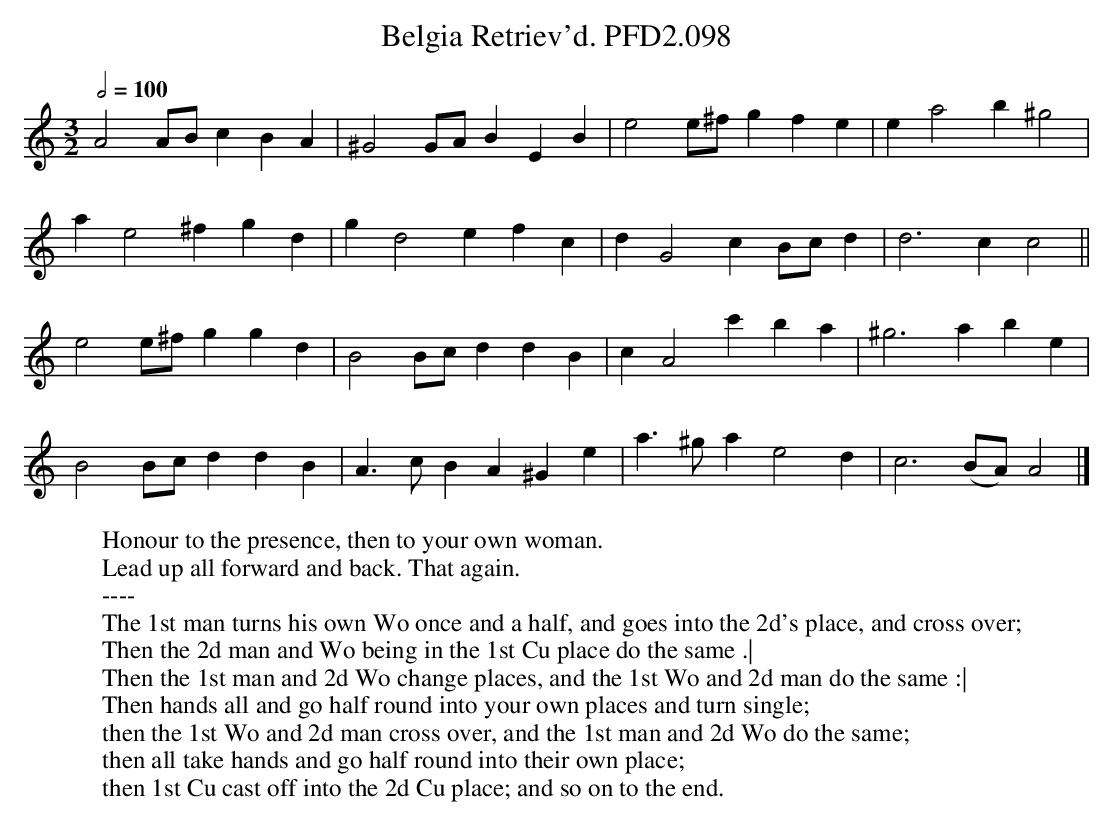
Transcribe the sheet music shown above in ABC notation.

X:1
T:Belgia Retriev'd. PFD2.098
M:3/2
L:1/4
Q:1/2=100
W:Honour to the presence, then to your own woman.
W:Lead up all forward and back. That again.
W:----
W:The 1st man turns his own Wo once and a half, and goes into the 2d's place, and cross over;
W:Then the 2d man and Wo being in the 1st Cu place do the same .|
W:Then the 1st man and 2d Wo change places, and the 1st Wo and 2d man do the same :|
W:Then hands all and go half round into your own places and turn single;
W:then the 1st Wo and 2d man cross over, and the 1st man and 2d Wo do the same;
W:then all take hands and go half round into their own place;
W:then 1st Cu cast off into the 2d Cu place; and so on to the end.
K:Am
A2 A/B/c BA|^G2 G/A/B EB|e2 e/^f/g fe|e a2 b ^g2|
a e2 ^f gd|g d2 e fc|d G2 c B/c/d|d3 c c2||
e2 e/^f/g gd|B2 B/c/d dB|c A2 c' ba|^g3 a be|
B2 B/c/d dB|A>c BA ^Ge|a>^g a e2 d|c3 (B/A/)A2|]
